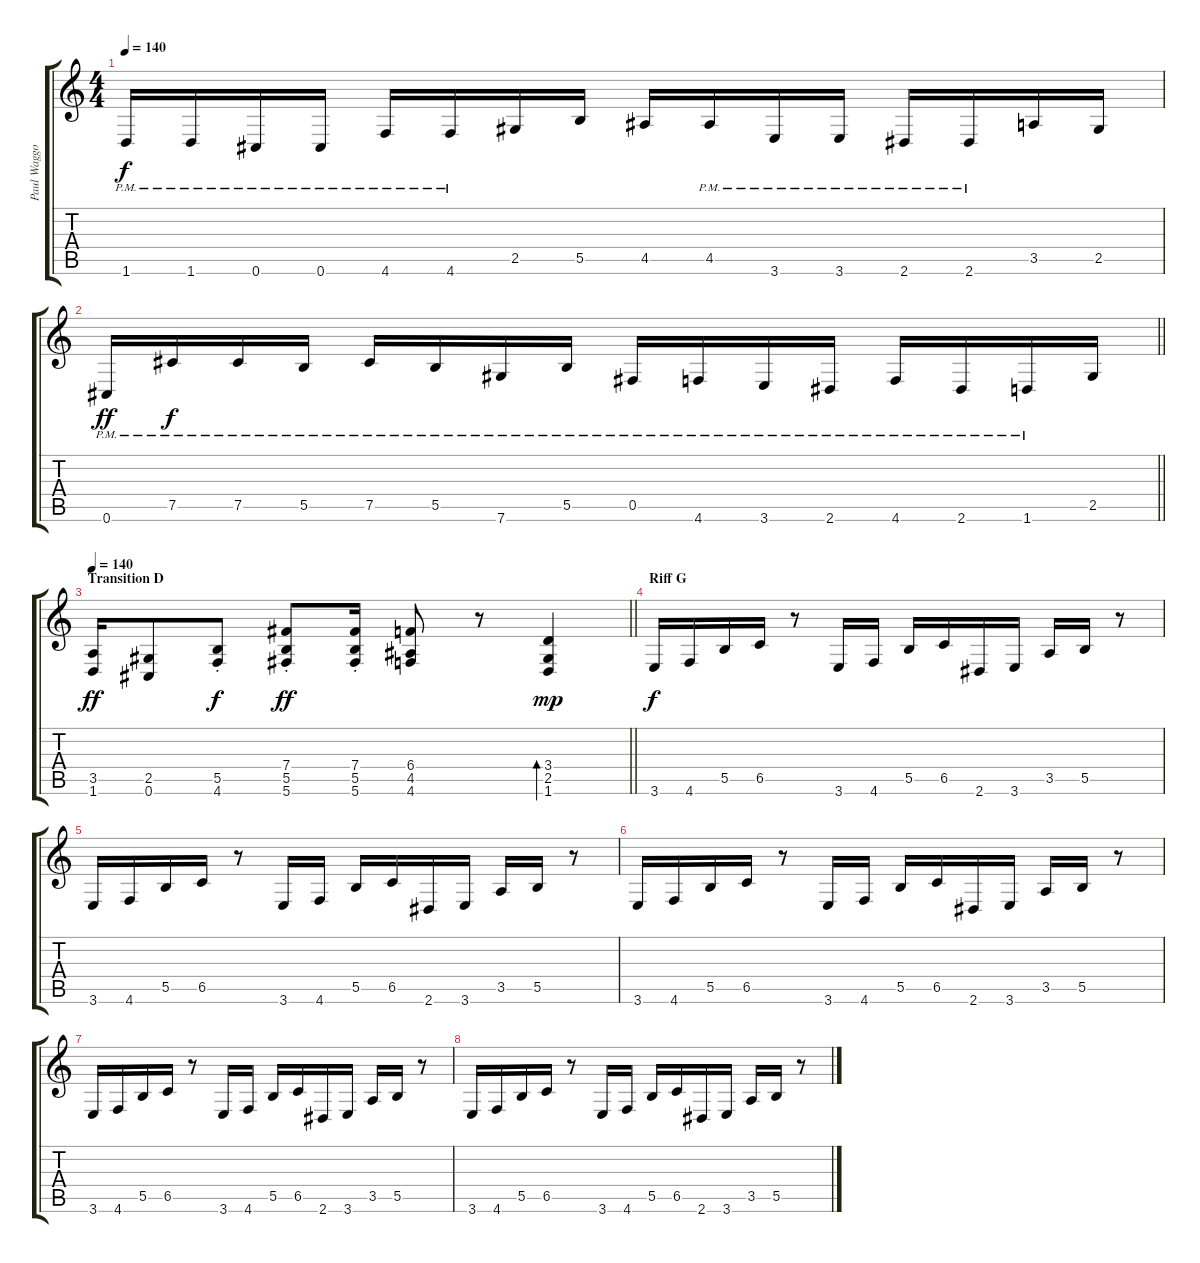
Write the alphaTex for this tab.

\track ("Paul Waggoner" "Paul Waggo") {instrument distortionguitar}
\staff {score tabs}
\tuning (Db4 Ab3 E3 B2 Gb2 Db2) {hide}
\ts (4 4)
\tempo 140
\clef g2
\ks c
1.6{pm}.16{dy f} 1.6{pm}.16 0.6{pm}.16 0.6{pm}.16 4.6{pm}.16 4.6{pm}.16 2.5.16 5.5.16 4.5.16 4.5{pm}.16 3.6{pm}.16 3.6{pm}.16 2.6{pm}.16 2.6{pm}.16 3.5.16 2.5.16 |
\barLineRight lightlight
0.6{pm}.16{dy ff} 7.5{pm}.16{dy f} 7.5{pm}.16 5.5{pm}.16 7.5{pm}.16 5.5{pm}.16 7.6{pm}.16 5.5{pm}.16 0.5{pm}.16 4.6{pm}.16 3.6{pm}.16 2.6{pm}.16 4.6{pm}.16 2.6{pm}.16 1.6{pm}.16 2.5.16 |
\section ("" "Transition D")
\tempo 140
\barLineRight lightlight
(3.5 1.6).16{dy ff} (2.5 0.6).8 (5.5{st} 4.6{st}).8{dy f} (7.4{st} 5.5{st} 5.6).8{dy ff} (7.4{st} 5.5 5.6).16 (6.4 4.5 4.6).8 r.8 (3.4 2.5 1.6).4{bd 240 dy mp} |
\section ("" "Riff G")
3.6.16{dy f} 4.6.16 5.5.16 6.5.16 r.8 3.6.16 4.6.16 5.5.16 6.5.16 2.6.16 3.6.16 3.5.16 5.5.16 r.8 |
3.6.16 4.6.16 5.5.16 6.5.16 r.8 3.6.16 4.6.16 5.5.16 6.5.16 2.6.16 3.6.16 3.5.16 5.5.16 r.8 |
3.6.16 4.6.16 5.5.16 6.5.16 r.8 3.6.16 4.6.16 5.5.16 6.5.16 2.6.16 3.6.16 3.5.16 5.5.16 r.8 |
3.6.16 4.6.16 5.5.16 6.5.16 r.8 3.6.16 4.6.16 5.5.16 6.5.16 2.6.16 3.6.16 3.5.16 5.5.16 r.8 |
3.6.16 4.6.16 5.5.16 6.5.16 r.8 3.6.16 4.6.16 5.5.16 6.5.16 2.6.16 3.6.16 3.5.16 5.5.16 r.8
